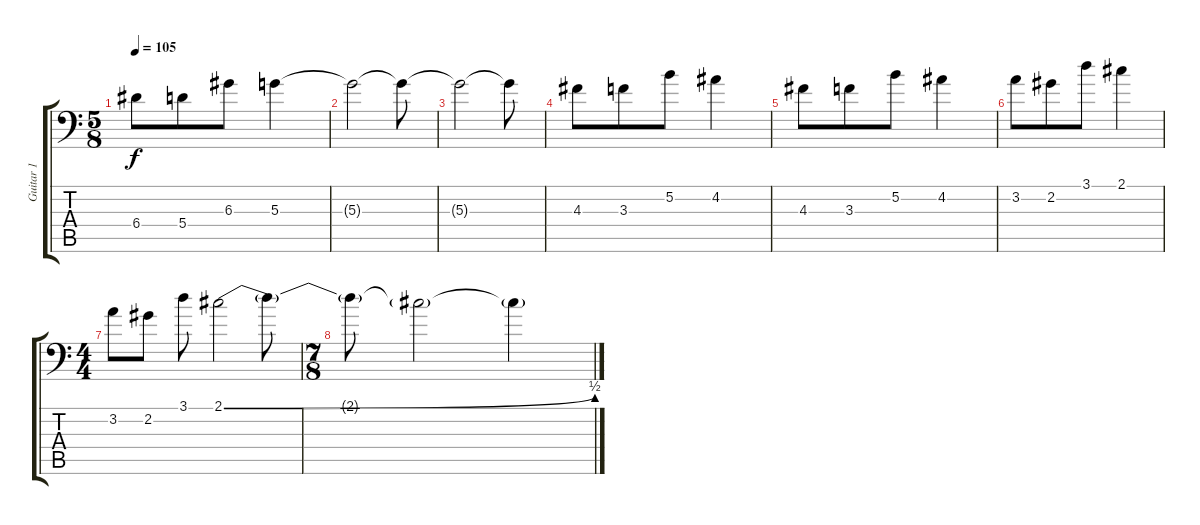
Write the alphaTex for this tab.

\track ("Guitar 1" "Guitar 1") {instrument distortionguitar}
\staff {score tabs}
\tuning (B3 Gb3 D3 A2 E2 A1) {hide}
\ts (5 8)
\tempo 105
\clef f4
\ks c
6.4.8{dy f} 5.4.8 6.3.8 5.3.4 |
5.3{t}.2 5.3{t}.8 |
5.3{t}.2 5.3{t}.8 |
4.3.8 3.3.8 5.2.8 4.2.4 |
4.3.8 3.3.8 5.2.8 4.2.4 |
3.2.8 2.2.8 3.1.8 2.1.4 |
\ts (4 4)
3.2.8 2.2.8 3.1.8 2.1{be (bend 0 0 60 2)}.2 2.1{t}.8 |
\ts (7 8)
2.1{t}.8 2.1{t}.2 2.1{t}.4
